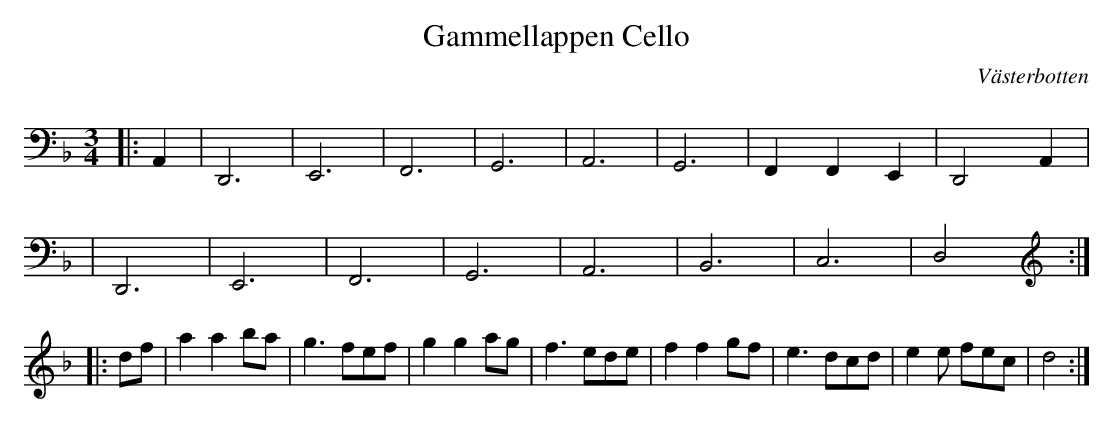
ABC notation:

X:1
T:Gammellappen Cello
O:Västerbotten
M:3/4
L:1/4
K:Dm
|:A,, | D,,3 | E,,3 | F,,3  | G,,3 | A,,3 | G,,3 | F,,F,,E,,  | D,,2 A,, |
| D,,3 | E,,3 | F,,3  | G,,3 | A,,3 | B,,3 | C,3 | D,2 :|
|: d/f/ | a a b/a/ | g3/ f/e/f/ | g g a/g/ |f3/ e/d/e/ | f f g/f/ | e3/ d/c/d/ | e e/ f/e/c/ | d2 :|
